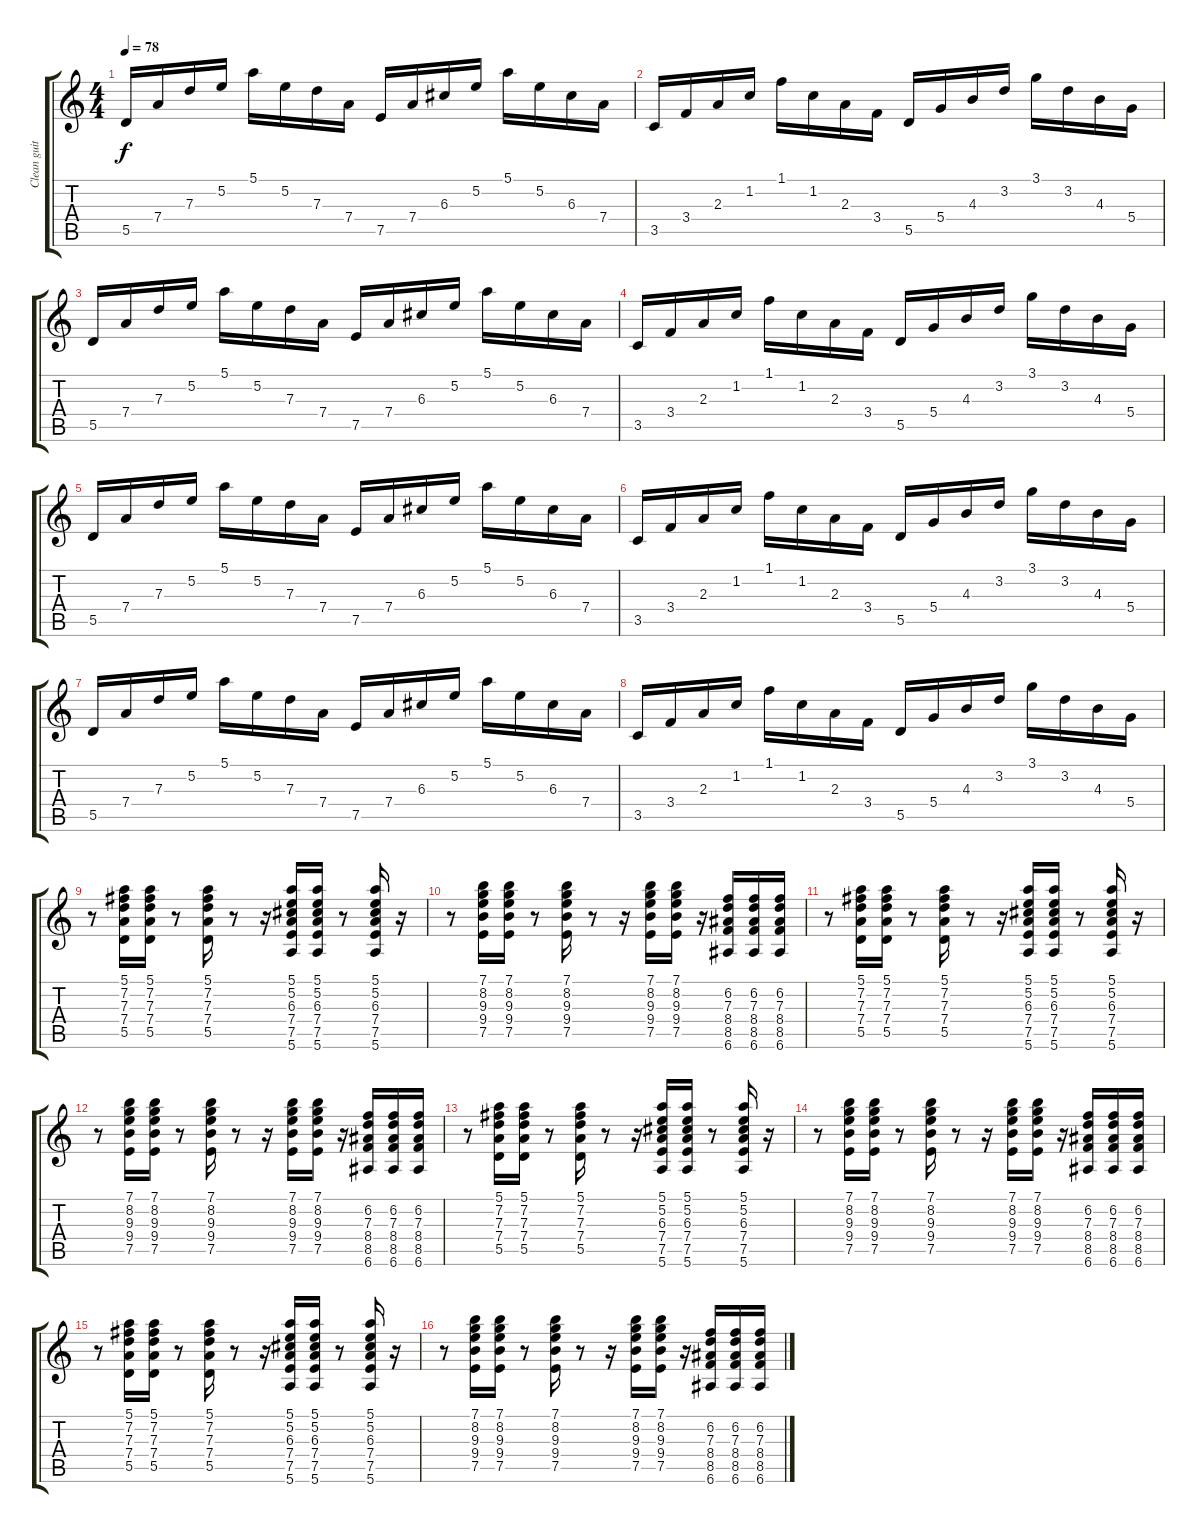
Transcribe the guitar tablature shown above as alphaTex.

\track ("Clean guitar" "Clean guit") {instrument electricguitarclean}
\staff {score tabs}
\tuning (E4 B3 G3 D3 A2 E2) {hide}
\ts (4 4)
\tempo 78
\clef g2
\ks c
5.5.16{dy f} 7.4.16 7.3.16 5.2.16 5.1.16 5.2.16 7.3.16 7.4.16 7.5.16 7.4.16 6.3.16 5.2.16 5.1.16 5.2.16 6.3.16 7.4.16 |
3.5.16 3.4.16 2.3.16 1.2.16 1.1.16 1.2.16 2.3.16 3.4.16 5.5.16 5.4.16 4.3.16 3.2.16 3.1.16 3.2.16 4.3.16 5.4.16 |
5.5.16 7.4.16 7.3.16 5.2.16 5.1.16 5.2.16 7.3.16 7.4.16 7.5.16 7.4.16 6.3.16 5.2.16 5.1.16 5.2.16 6.3.16 7.4.16 |
3.5.16 3.4.16 2.3.16 1.2.16 1.1.16 1.2.16 2.3.16 3.4.16 5.5.16 5.4.16 4.3.16 3.2.16 3.1.16 3.2.16 4.3.16 5.4.16 |
5.5.16 7.4.16 7.3.16 5.2.16 5.1.16 5.2.16 7.3.16 7.4.16 7.5.16 7.4.16 6.3.16 5.2.16 5.1.16 5.2.16 6.3.16 7.4.16 |
3.5.16 3.4.16 2.3.16 1.2.16 1.1.16 1.2.16 2.3.16 3.4.16 5.5.16 5.4.16 4.3.16 3.2.16 3.1.16 3.2.16 4.3.16 5.4.16 |
5.5.16 7.4.16 7.3.16 5.2.16 5.1.16 5.2.16 7.3.16 7.4.16 7.5.16 7.4.16 6.3.16 5.2.16 5.1.16 5.2.16 6.3.16 7.4.16 |
3.5.16 3.4.16 2.3.16 1.2.16 1.1.16 1.2.16 2.3.16 3.4.16 5.5.16 5.4.16 4.3.16 3.2.16 3.1.16 3.2.16 4.3.16 5.4.16 |
r.8 (5.1 7.2 7.3 7.4 5.5).16 (5.1 7.2 7.3 7.4 5.5).16 r.8 (5.1 7.2 7.3 7.4 5.5).16 r.8 r.16 (5.1 5.2 6.3 7.4 7.5 5.6).16 (5.1 5.2 6.3 7.4 7.5 5.6).16 r.8 (5.1 5.2 6.3 7.4 7.5 5.6).16 r.16 |
r.8 (7.1 8.2 9.3 9.4 7.5).16 (7.1 8.2 9.3 9.4 7.5).16 r.8 (7.1 8.2 9.3 9.4 7.5).16 r.8 r.16 (7.1 8.2 9.3 9.4 7.5).16 (7.1 8.2 9.3 9.4 7.5).16 r.16 (6.2 7.3 8.4 8.5 6.6).16 (6.2 7.3 8.4 8.5 6.6).16 (6.2 7.3 8.4 8.5 6.6).16 |
r.8 (5.1 7.2 7.3 7.4 5.5).16 (5.1 7.2 7.3 7.4 5.5).16 r.8 (5.1 7.2 7.3 7.4 5.5).16 r.8 r.16 (5.1 5.2 6.3 7.4 7.5 5.6).16 (5.1 5.2 6.3 7.4 7.5 5.6).16 r.8 (5.1 5.2 6.3 7.4 7.5 5.6).16 r.16 |
r.8 (7.1 8.2 9.3 9.4 7.5).16 (7.1 8.2 9.3 9.4 7.5).16 r.8 (7.1 8.2 9.3 9.4 7.5).16 r.8 r.16 (7.1 8.2 9.3 9.4 7.5).16 (7.1 8.2 9.3 9.4 7.5).16 r.16 (6.2 7.3 8.4 8.5 6.6).16 (6.2 7.3 8.4 8.5 6.6).16 (6.2 7.3 8.4 8.5 6.6).16 |
r.8 (5.1 7.2 7.3 7.4 5.5).16 (5.1 7.2 7.3 7.4 5.5).16 r.8 (5.1 7.2 7.3 7.4 5.5).16 r.8 r.16 (5.1 5.2 6.3 7.4 7.5 5.6).16 (5.1 5.2 6.3 7.4 7.5 5.6).16 r.8 (5.1 5.2 6.3 7.4 7.5 5.6).16 r.16 |
r.8 (7.1 8.2 9.3 9.4 7.5).16 (7.1 8.2 9.3 9.4 7.5).16 r.8 (7.1 8.2 9.3 9.4 7.5).16 r.8 r.16 (7.1 8.2 9.3 9.4 7.5).16 (7.1 8.2 9.3 9.4 7.5).16 r.16 (6.2 7.3 8.4 8.5 6.6).16 (6.2 7.3 8.4 8.5 6.6).16 (6.2 7.3 8.4 8.5 6.6).16 |
r.8 (5.1 7.2 7.3 7.4 5.5).16 (5.1 7.2 7.3 7.4 5.5).16 r.8 (5.1 7.2 7.3 7.4 5.5).16 r.8 r.16 (5.1 5.2 6.3 7.4 7.5 5.6).16 (5.1 5.2 6.3 7.4 7.5 5.6).16 r.8 (5.1 5.2 6.3 7.4 7.5 5.6).16 r.16 |
r.8 (7.1 8.2 9.3 9.4 7.5).16 (7.1 8.2 9.3 9.4 7.5).16 r.8 (7.1 8.2 9.3 9.4 7.5).16 r.8 r.16 (7.1 8.2 9.3 9.4 7.5).16 (7.1 8.2 9.3 9.4 7.5).16 r.16 (6.2 7.3 8.4 8.5 6.6).16 (6.2 7.3 8.4 8.5 6.6).16 (6.2 7.3 8.4 8.5 6.6).16
